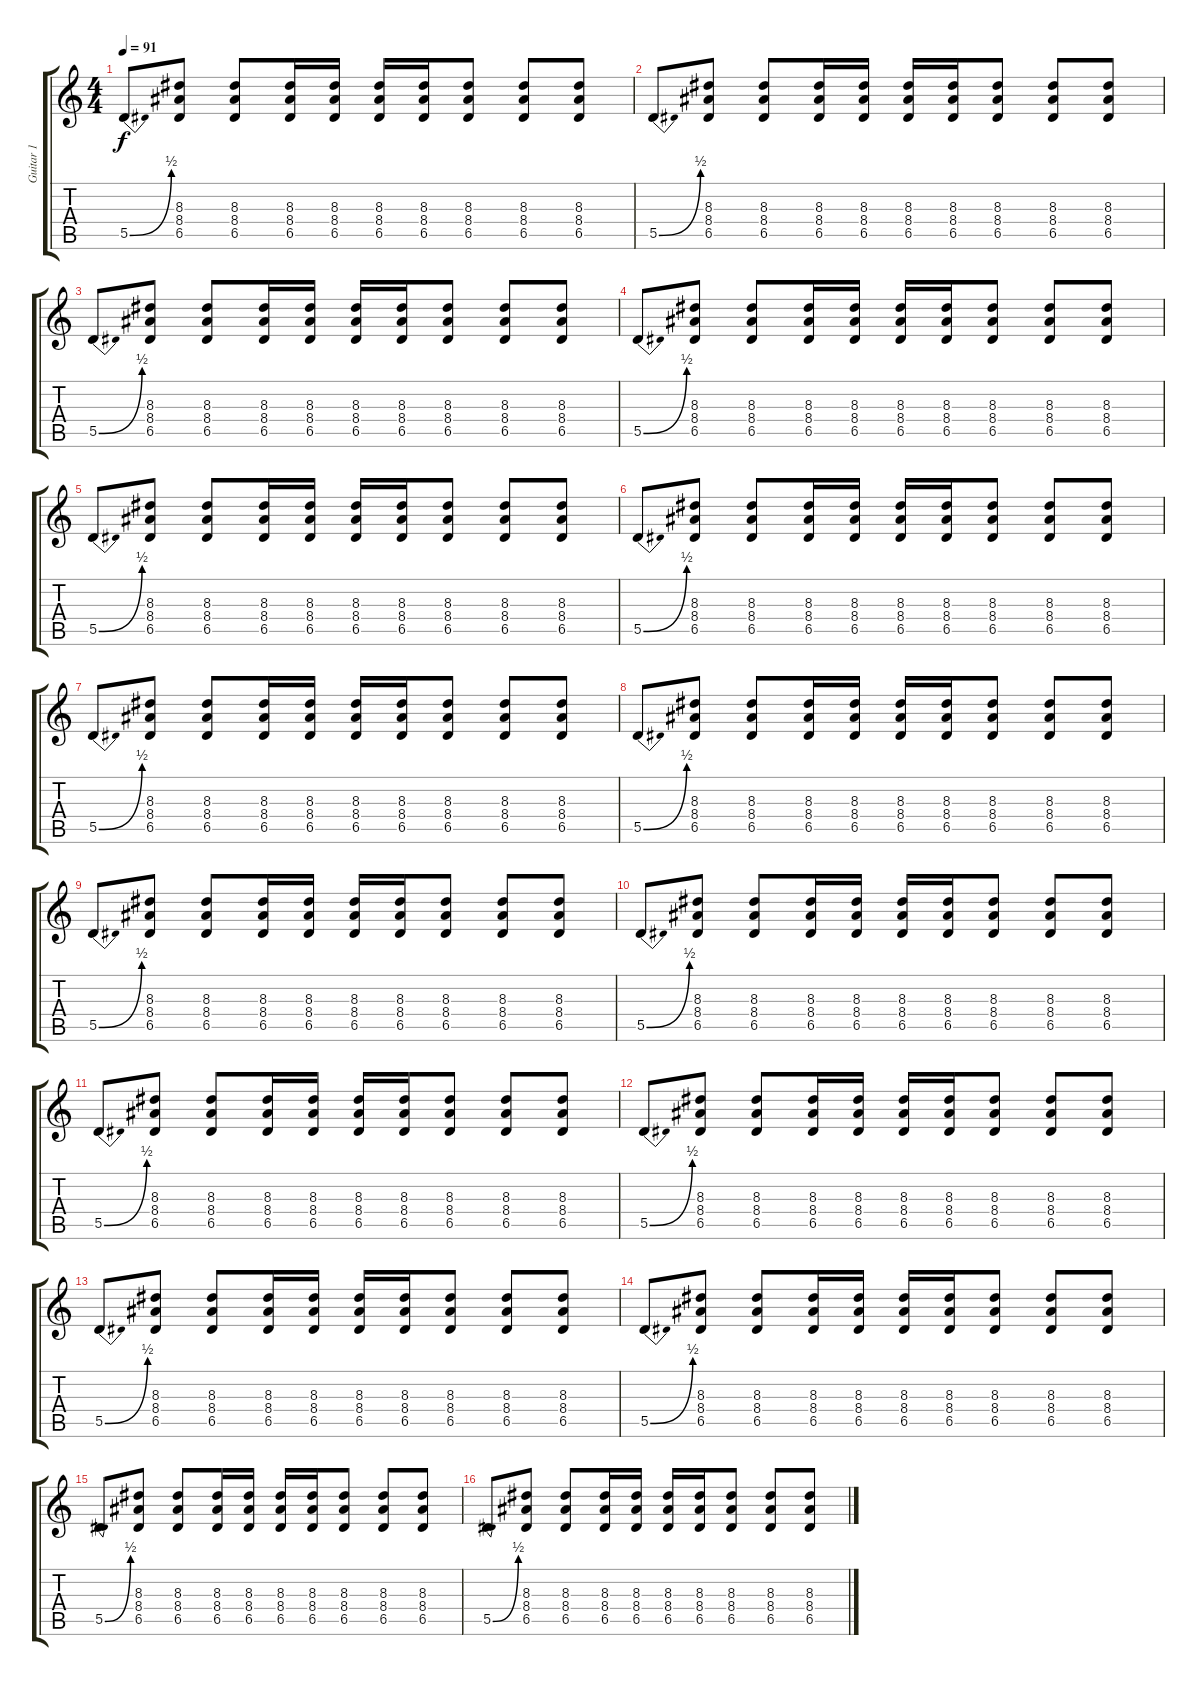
\track ("Guitar 1" "Guitar 1") {instrument overdrivenguitar}
\staff {score tabs}
\tuning (E4 B3 G3 D3 A2 E2) {hide}
\ts (4 4)
\tempo 91
\clef g2
\ks c
5.5{be (bend 0 0 60 2)}.8{dy f instrument overdrivenguitar} (8.3 8.4 6.5).8 (8.3 8.4 6.5).8 (8.3 8.4 6.5).16 (8.3 8.4 6.5).16 (8.3 8.4 6.5).16 (8.3 8.4 6.5).16 (8.3 8.4 6.5).8 (8.3 8.4 6.5).8 (8.3 8.4 6.5).8 |
5.5{be (bend 0 0 60 2)}.8 (8.3 8.4 6.5).8 (8.3 8.4 6.5).8 (8.3 8.4 6.5).16 (8.3 8.4 6.5).16 (8.3 8.4 6.5).16 (8.3 8.4 6.5).16 (8.3 8.4 6.5).8 (8.3 8.4 6.5).8 (8.3 8.4 6.5).8 |
5.5{be (bend 0 0 60 2)}.8 (8.3 8.4 6.5).8 (8.3 8.4 6.5).8 (8.3 8.4 6.5).16 (8.3 8.4 6.5).16 (8.3 8.4 6.5).16 (8.3 8.4 6.5).16 (8.3 8.4 6.5).8 (8.3 8.4 6.5).8 (8.3 8.4 6.5).8 |
5.5{be (bend 0 0 60 2)}.8 (8.3 8.4 6.5).8 (8.3 8.4 6.5).8 (8.3 8.4 6.5).16 (8.3 8.4 6.5).16 (8.3 8.4 6.5).16 (8.3 8.4 6.5).16 (8.3 8.4 6.5).8 (8.3 8.4 6.5).8 (8.3 8.4 6.5).8 |
5.5{be (bend 0 0 60 2)}.8 (8.3 8.4 6.5).8 (8.3 8.4 6.5).8 (8.3 8.4 6.5).16 (8.3 8.4 6.5).16 (8.3 8.4 6.5).16 (8.3 8.4 6.5).16 (8.3 8.4 6.5).8 (8.3 8.4 6.5).8 (8.3 8.4 6.5).8 |
5.5{be (bend 0 0 60 2)}.8 (8.3 8.4 6.5).8 (8.3 8.4 6.5).8 (8.3 8.4 6.5).16 (8.3 8.4 6.5).16 (8.3 8.4 6.5).16 (8.3 8.4 6.5).16 (8.3 8.4 6.5).8 (8.3 8.4 6.5).8 (8.3 8.4 6.5).8 |
5.5{be (bend 0 0 60 2)}.8 (8.3 8.4 6.5).8 (8.3 8.4 6.5).8 (8.3 8.4 6.5).16 (8.3 8.4 6.5).16 (8.3 8.4 6.5).16 (8.3 8.4 6.5).16 (8.3 8.4 6.5).8 (8.3 8.4 6.5).8 (8.3 8.4 6.5).8 |
5.5{be (bend 0 0 60 2)}.8 (8.3 8.4 6.5).8 (8.3 8.4 6.5).8 (8.3 8.4 6.5).16 (8.3 8.4 6.5).16 (8.3 8.4 6.5).16 (8.3 8.4 6.5).16 (8.3 8.4 6.5).8 (8.3 8.4 6.5).8 (8.3 8.4 6.5).8 |
5.5{be (bend 0 0 60 2)}.8 (8.3 8.4 6.5).8 (8.3 8.4 6.5).8 (8.3 8.4 6.5).16 (8.3 8.4 6.5).16 (8.3 8.4 6.5).16 (8.3 8.4 6.5).16 (8.3 8.4 6.5).8 (8.3 8.4 6.5).8 (8.3 8.4 6.5).8 |
5.5{be (bend 0 0 60 2)}.8 (8.3 8.4 6.5).8 (8.3 8.4 6.5).8 (8.3 8.4 6.5).16 (8.3 8.4 6.5).16 (8.3 8.4 6.5).16 (8.3 8.4 6.5).16 (8.3 8.4 6.5).8 (8.3 8.4 6.5).8 (8.3 8.4 6.5).8 |
5.5{be (bend 0 0 60 2)}.8 (8.3 8.4 6.5).8 (8.3 8.4 6.5).8 (8.3 8.4 6.5).16 (8.3 8.4 6.5).16 (8.3 8.4 6.5).16 (8.3 8.4 6.5).16 (8.3 8.4 6.5).8 (8.3 8.4 6.5).8 (8.3 8.4 6.5).8 |
5.5{be (bend 0 0 60 2)}.8 (8.3 8.4 6.5).8 (8.3 8.4 6.5).8 (8.3 8.4 6.5).16 (8.3 8.4 6.5).16 (8.3 8.4 6.5).16 (8.3 8.4 6.5).16 (8.3 8.4 6.5).8 (8.3 8.4 6.5).8 (8.3 8.4 6.5).8 |
5.5{be (bend 0 0 60 2)}.8 (8.3 8.4 6.5).8 (8.3 8.4 6.5).8 (8.3 8.4 6.5).16 (8.3 8.4 6.5).16 (8.3 8.4 6.5).16 (8.3 8.4 6.5).16 (8.3 8.4 6.5).8 (8.3 8.4 6.5).8 (8.3 8.4 6.5).8 |
5.5{be (bend 0 0 60 2)}.8 (8.3 8.4 6.5).8 (8.3 8.4 6.5).8 (8.3 8.4 6.5).16 (8.3 8.4 6.5).16 (8.3 8.4 6.5).16 (8.3 8.4 6.5).16 (8.3 8.4 6.5).8 (8.3 8.4 6.5).8 (8.3 8.4 6.5).8 |
5.5{be (bend 0 0 60 2)}.8 (8.3 8.4 6.5).8 (8.3 8.4 6.5).8 (8.3 8.4 6.5).16 (8.3 8.4 6.5).16 (8.3 8.4 6.5).16 (8.3 8.4 6.5).16 (8.3 8.4 6.5).8 (8.3 8.4 6.5).8 (8.3 8.4 6.5).8 |
5.5{be (bend 0 0 60 2)}.8 (8.3 8.4 6.5).8 (8.3 8.4 6.5).8 (8.3 8.4 6.5).16 (8.3 8.4 6.5).16 (8.3 8.4 6.5).16 (8.3 8.4 6.5).16 (8.3 8.4 6.5).8 (8.3 8.4 6.5).8 (8.3 8.4 6.5).8
